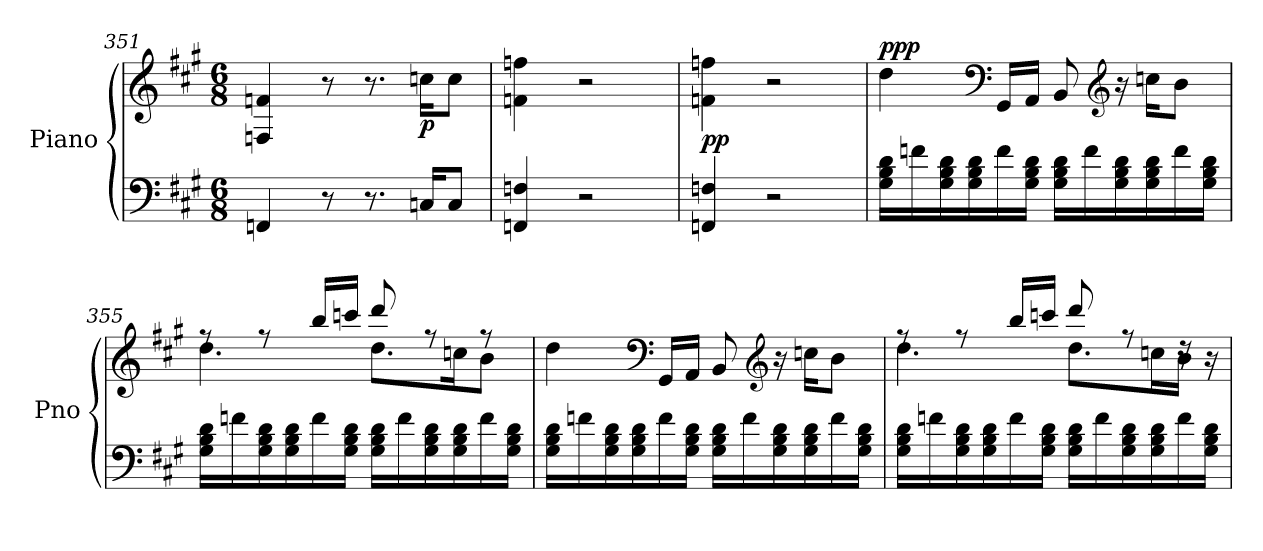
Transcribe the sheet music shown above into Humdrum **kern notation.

**kern	**kern	**dynam
*part1	*part1	*part1
*staff2	*staff1	*staff1/2
*I"Piano	*	*
*I'Pno	*	*
*clefF4	*clefG2	*
*k[f#c#g#]	*k[f#c#g#]	*
*M6/8	*M6/8	*
=351	=351	=351
4FFn/	4Fn/ 4fn/	.
8r	8r	.
8.r	8.r	.
!	!	!LO:DY:b
16Cn/KL	16ccn\KL	p
8C/J	8cc\J	.
=352	=352	=352
4FFn/ 4Fn/	4fn\ 4ffn\	.
2r	2r	.
=353	=353	=353
!	!	!LO:DY:a=2
4FFn/ 4Fn/	4fn\ 4ffn\	pp
2r	2r	.
!!LO:PB:g=z
=354	=354	=354
!	!	!LO:DY:b=2
!	!	!LO:DY:n=1:a
16G#\ 16B\ 16d\LL	4dd\	pp p
16fn\	.	.
16G#\ 16B\ 16d\	.	.
16G#\ 16B\ 16d\	.	.
*	*clefF4	*
16f\	16GG#/LL	.
16G#\ 16B\ 16d\JJ	16AA/JJ	.
16G#\ 16B\ 16d\LL	8BB/	.
16f\	.	.
*	*clefG2	*
16G#\ 16B\ 16d\	16r	.
16G#\ 16B\ 16d\	16ccn\KL	.
16f\	8b\J	.
16G#\ 16B\ 16d\JJ	.	.
=355	=355	=355
*	*^	*
16G#\ 16B\ 16d\LL	8rff	4.dd\	.
16fn\	.	.	.
16G#\ 16B\ 16d\	8rff	.	.
16G#\ 16B\ 16d\	.	.	.
16f\	16bb/LL	.	.
16G#\ 16B\ 16d\JJ	16cccn/JJ	.	.
16G#\ 16B\ 16d\LL	8ddd/	8.dd\L	.
16f\	.	.	.
16G#\ 16B\ 16d\	8rff	.	.
16G#\ 16B\ 16d\	.	16ccn\K	.
16f\	8rff	8b\J	.
16G#\ 16B\ 16d\JJ	.	.	.
*	*v	*v	*
!!LO:LB:g=z
=356	=356	=356
16G#\ 16B\ 16d\LL	4dd\	.
16fn\	.	.
16G#\ 16B\ 16d\	.	.
*	*clefF4	*
16G#\ 16B\ 16d\	.	.
16f\	16GG#/LL	.
16G#\ 16B\ 16d\JJ	16AA/JJ	.
16G#\ 16B\ 16d\LL	8BB/	.
*	*clefG2	*
16f\	.	.
16G#\ 16B\ 16d\	16r	.
16G#\ 16B\ 16d\	16ccn\KL	.
16f\	8b\J	.
16G#\ 16B\ 16d\JJ	.	.
=357	=357	=357
*	*^	*
16G#\ 16B\ 16d\LL	8rff	4.dd\	.
16fn\	.	.	.
16G#\ 16B\ 16d\	8rff	.	.
16G#\ 16B\ 16d\	.	.	.
16f\	16bb/LL	.	.
16G#\ 16B\ 16d\JJ	16cccn/JJ	.	.
16G#\ 16B\ 16d\LL	8ddd/	8.dd\L	.
16f\	.	.	.
16G#\ 16B\ 16d\	8rff	.	.
16G#\ 16B\ 16d\	.	16ccn\L	.
16f\	16rdd	16b\JJ	.
16G#\ 16B\ 16d\JJ	16r	16ryy	.
*	*v	*v	*
=	=	=
*-	*-	*-
